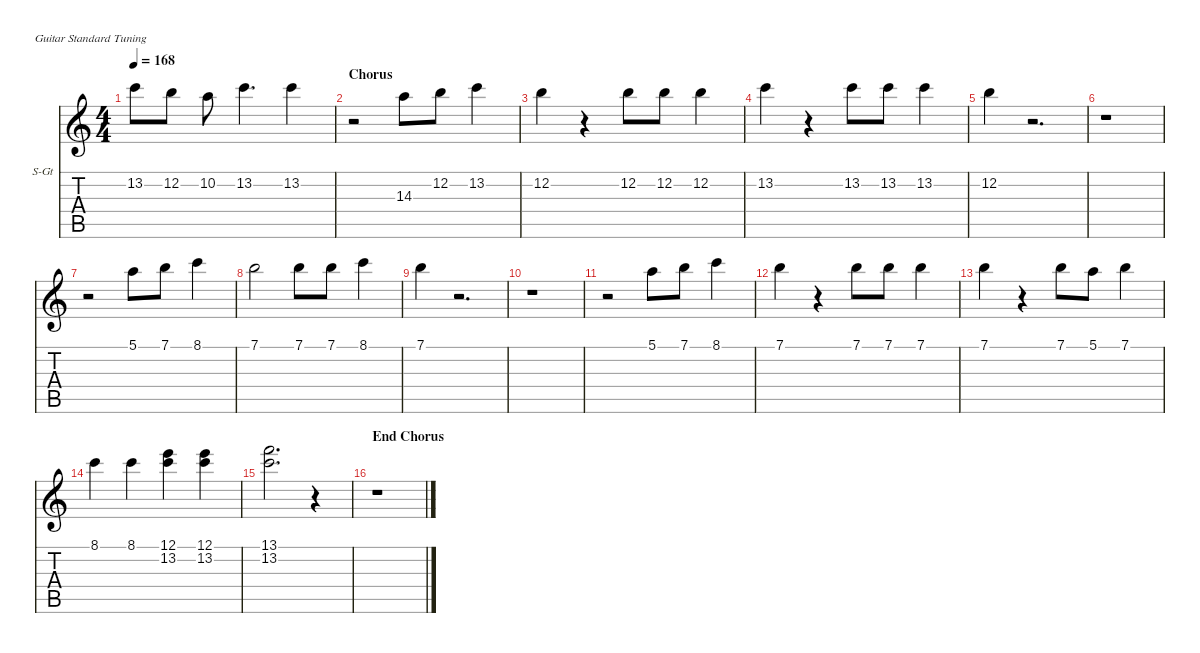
\hideDynamics
\bracketExtendMode nobrackets
\firstSystemTrackNameOrientation horizontal
\otherSystemsTrackNameOrientation horizontal
\track ("Voice" "S-Gt") {instrument lead8bassandlead}
\staff {score tabs}
\tuning (E4 B3 G3 D3 A2 E2)
\displaytranspose 12
\ts (4 4)
\tempo 168
\clef g2
\ks c
13.2.8{dy f} 12.2.8{dy fff} 10.2.8 13.2.4{d} 13.2.4 |
\section ("" "Chorus")
r.2 14.3.8 12.2.8 13.2.4 |
12.2.4 r.4 12.2.8 12.2.8 12.2.4 |
13.2.4 r.4 13.2.8 13.2.8 13.2.4 |
12.2.4 r.2{d} |
r.1 |
r.2 5.1.8 7.1.8 8.1.4 |
7.1.2 7.1.8 7.1.8 8.1.4 |
7.1.4 r.2{d} |
r.1 |
r.2 5.1.8 7.1.8 8.1.4 |
7.1.4 r.4 7.1.8 7.1.8 7.1.4 |
7.1.4 r.4 7.1.8 5.1.8 7.1.4 |
8.1.4 8.1.4 (12.1 13.2).4 (12.1 13.2).4 |
(13.1 13.2).2{d} r.4 |
\section ("" "End Chorus")
r.1
